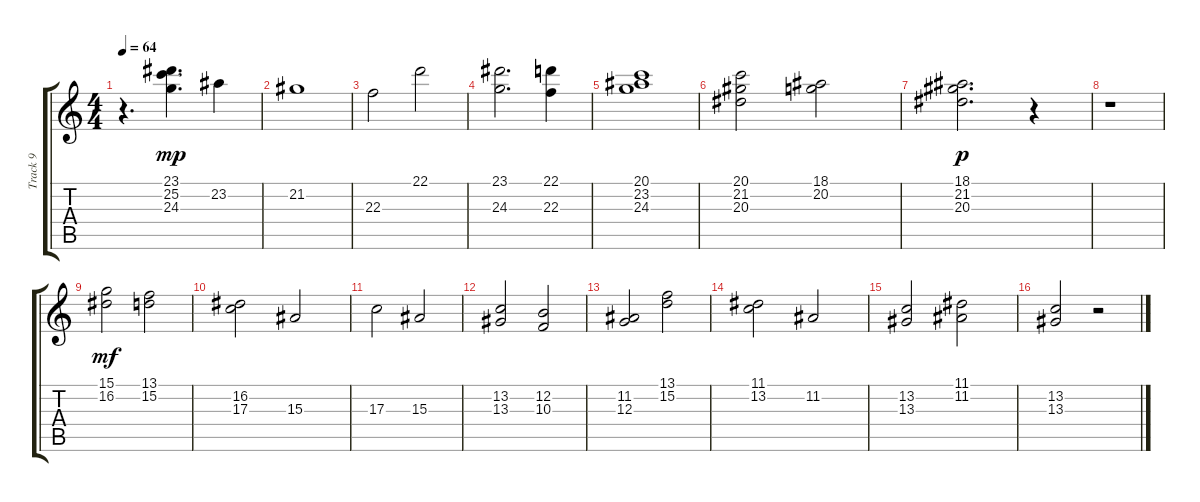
\track ("Track 9" "Track 9") {instrument rockorgan}
\staff {score tabs}
\tuning (E4 B3 G3 D3 A2 E2) {hide}
\ts (4 4)
\tempo 64
\clef g2
\ks c
r.4{d dy mp} (23.1 25.2 24.3).4{d} 23.2.4 |
21.2.1 |
22.3.2 22.1.2 |
(23.1 24.3).2{d} (22.1 22.3).4 |
(20.1 23.2 24.3).1 |
(20.1 21.2 20.3).2 (18.1 20.2).2 |
(18.1 21.2 20.3).2{d dy p} r.4 |
r.1 |
(15.1 16.2).2{dy mf} (13.1 15.2).2 |
(16.2 17.3).2 15.3.2 |
17.3.2 15.3.2 |
(13.2 13.3).2 (12.2 10.3).2 |
(11.2 12.3).2 (13.1 15.2).2 |
(11.1 13.2).2 11.2.2 |
(13.2 13.3).2 (11.1 11.2).2 |
(13.2 13.3).2 r.2
